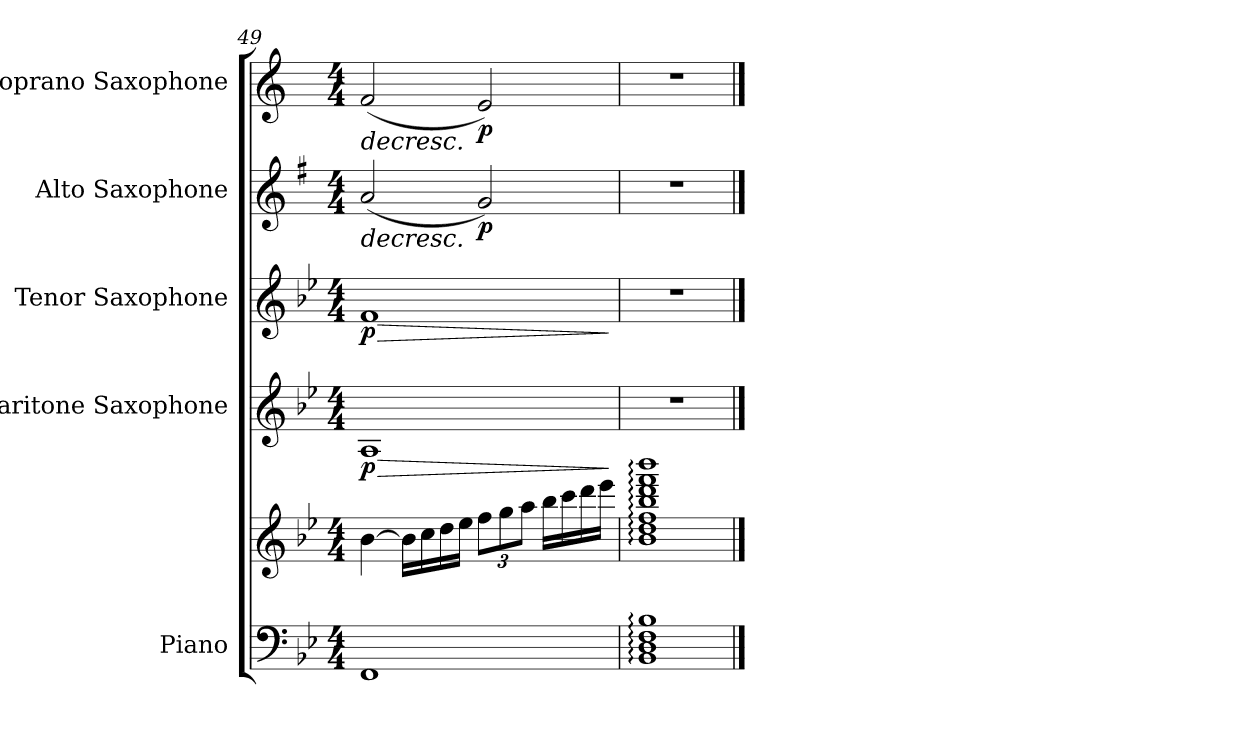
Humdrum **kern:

**kern	**kern	**kern	**dynam	**kern	**dynam	**kern	**dynam	**kern	**dynam
*part5	*part5	*part4	*part4	*part3	*part3	*part2	*part2	*part1	*part1
*staff6	*staff5	*staff4	*staff4	*staff3	*staff3	*staff2	*staff2	*staff1	*staff1
*I"Piano	*	*I"Baritone Saxophone	*	*I"Tenor Saxophone	*	*I"Alto Saxophone	*	*I"Soprano Saxophone	*
*I'Pno.	*	*I'Bar. Sax.	*	*I'T. Sax.	*	*I'A. Sax.	*	*I'S. Sax.	*
!!LO:LB:g=z
*clefF4	*clefG2	*clefG2	*	*clefG2	*	*clefG2	*	*clefG2	*
*	*	*ITrd12c21	*	*ITrd8c14	*	*ITrd5c9	*	*ITrd1c2	*
*k[b-e-]	*k[b-e-]	*k[b-e-]	*	*k[b-e-]	*	*k[b-e-]	*	*k[b-e-]	*
*M4/4	*M4/4	*M4/4	*	*M4/4	*	*M4/4	*	*M4/4	*
=49	=49	=49	=49	=49	=49	=49	=49	=49	=49
!	!	!	!LO:HP:b	!	!LO:HP:b	!	!LO:HP:b	!	!LO:HP:b
!	!	!	!LO:DY:n=1:b	!	!LO:DY:n=1:b	!	!	!	!
1FF	[4b-\	1AA	> p	1F	> p	(2c/	>	(2e-/	>
.	16b-\LL]	.	.	.	.	.	.	.	.
.	16cc\	.	.	.	.	.	.	.	.
.	16dd\	.	.	.	.	.	.	.	.
.	16ee-\JJ	.	.	.	.	.	.	.	.
*	*Xbrackettup	*	*	*	*	*	*	*	*
!	!	!	!	!	!	!	!LO:DY:b	!	!LO:DY:b
.	12ff\L	.	.	.	.	2B-/)	p	2d/)	p
.	12gg\	.	.	.	.	.	.	.	.
.	12aa\J	.	.	.	.	.	.	.	.
.	16bb-\LL	.	.	.	.	.	.	.	.
.	16ccc\	.	.	.	.	.	.	.	.
.	16ddd\	.	.	.	.	.	.	.	.
.	16eee-\JJ	.	.	.	.	.	.	.	.
.	.	.	]	.	]	.	]	.	]
=50	=50	=50	=50	=50	=50	=50	=50	=50	=50
1BB-: 1D: 1F: 1B-:	1b-: 1dd: 1ff: 1bb-: 1ddd: 1fff: 1bbb-:	1r	.	1r	.	1r	.	1r	.
==	==	==	==	==	==	==	==	==	==
*-	*-	*-	*-	*-	*-	*-	*-	*-	*-
